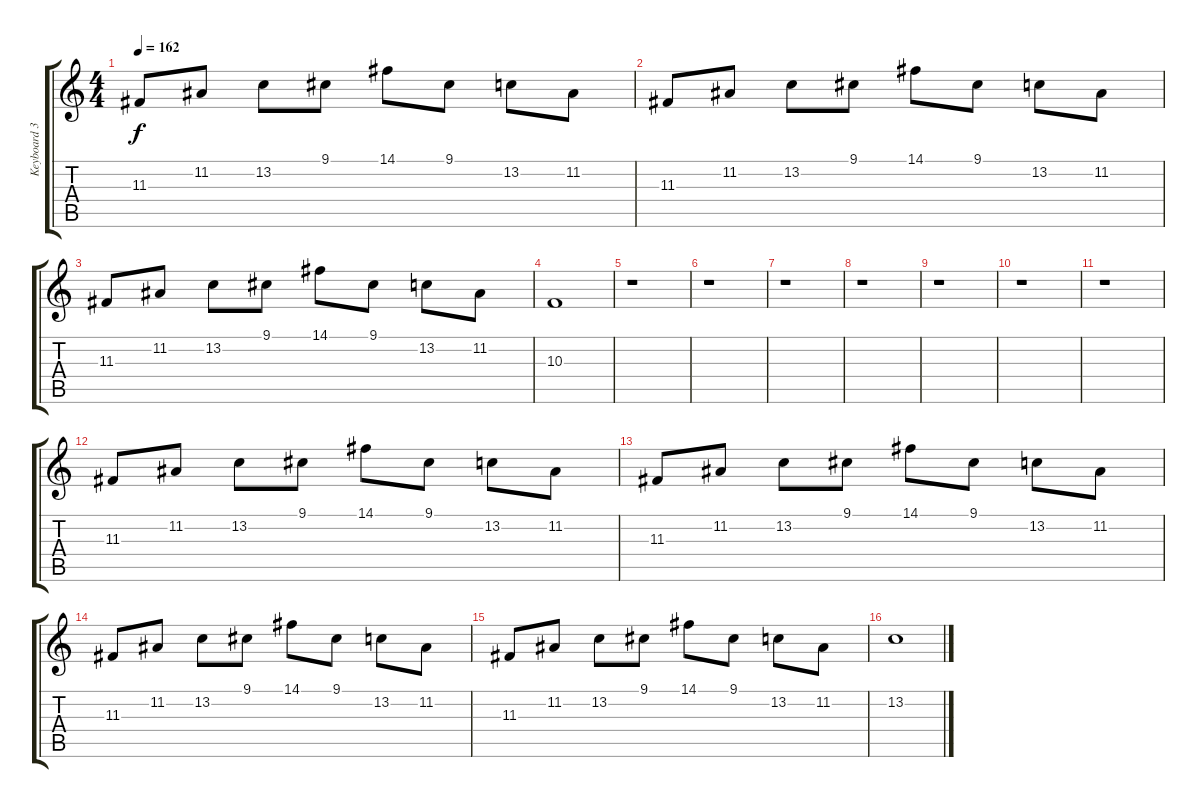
\track ("Keyboard 3" "Keyboard 3") {instrument stringensemble1}
\staff {score tabs}
\tuning (E4 B3 G3 D3 A2 E2) {hide}
\ts (4 4)
\tempo 162
\clef g2
\ks c
11.3.8{dy f} 11.2.8 13.2.8 9.1.8 14.1.8 9.1.8 13.2.8 11.2.8 |
11.3.8 11.2.8 13.2.8 9.1.8 14.1.8 9.1.8 13.2.8 11.2.8 |
11.3.8 11.2.8 13.2.8 9.1.8 14.1.8 9.1.8 13.2.8 11.2.8 |
10.3.1 |
r.1 |
r.1 |
r.1 |
r.1 |
r.1 |
r.1 |
r.1 |
\section ("" "")
11.3.8 11.2.8 13.2.8 9.1.8 14.1.8 9.1.8 13.2.8 11.2.8 |
11.3.8 11.2.8 13.2.8 9.1.8 14.1.8 9.1.8 13.2.8 11.2.8 |
11.3.8 11.2.8 13.2.8 9.1.8 14.1.8 9.1.8 13.2.8 11.2.8 |
11.3.8 11.2.8 13.2.8 9.1.8 14.1.8 9.1.8 13.2.8 11.2.8 |
13.2.1
